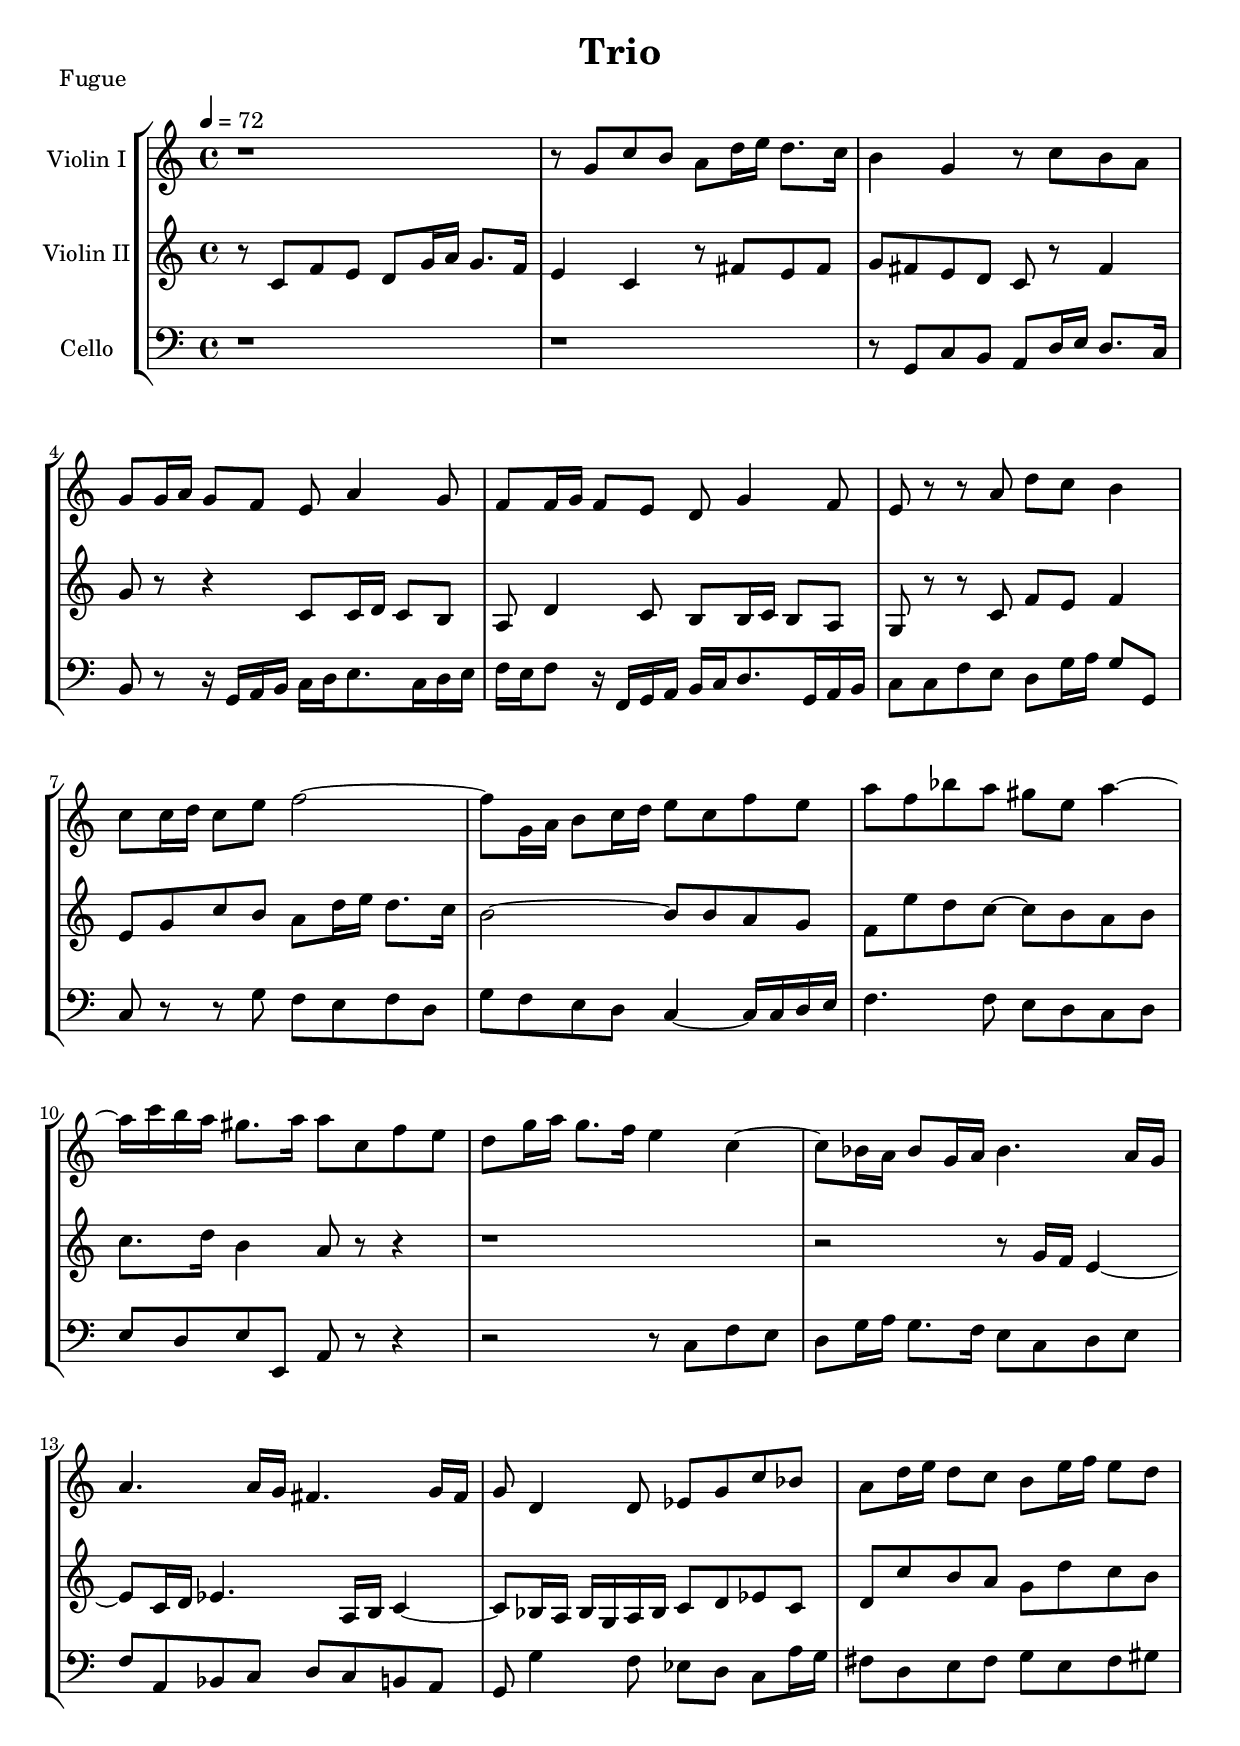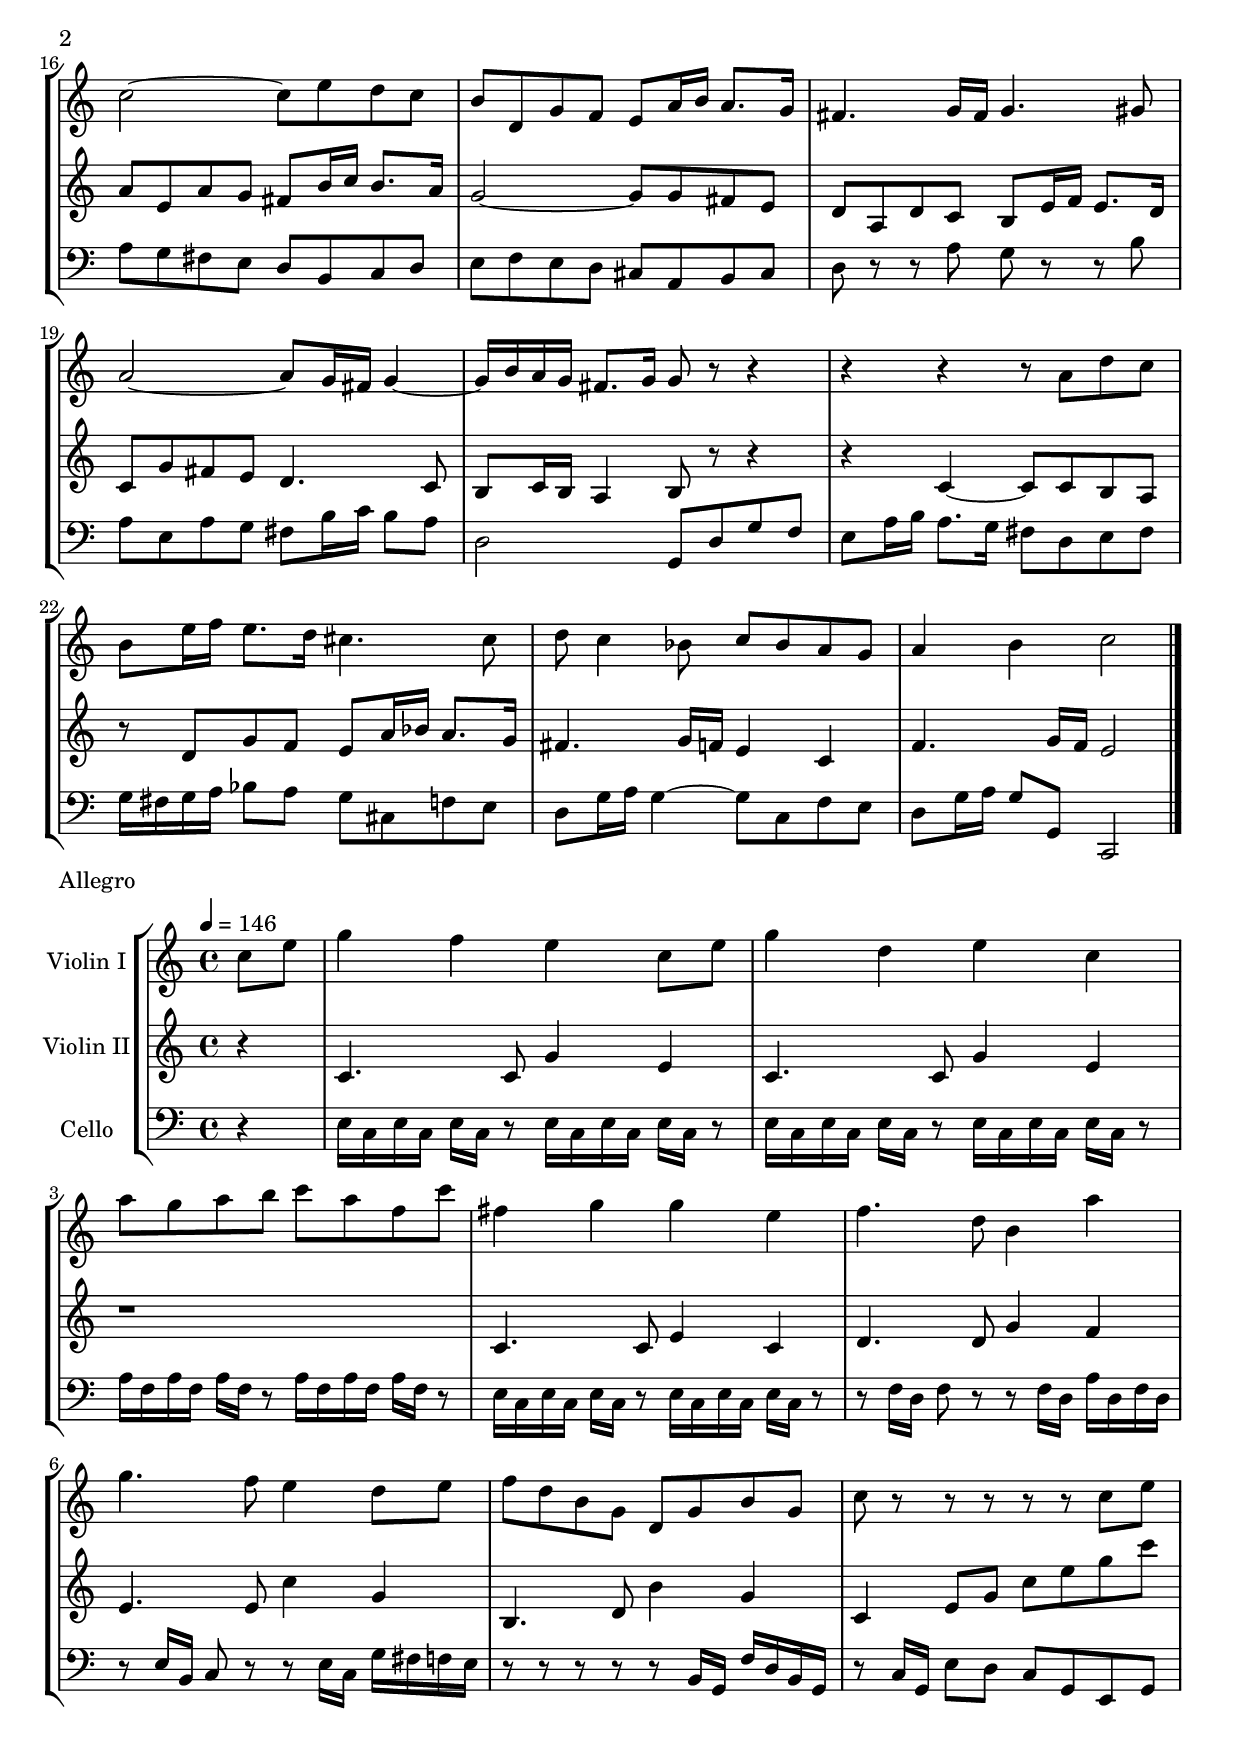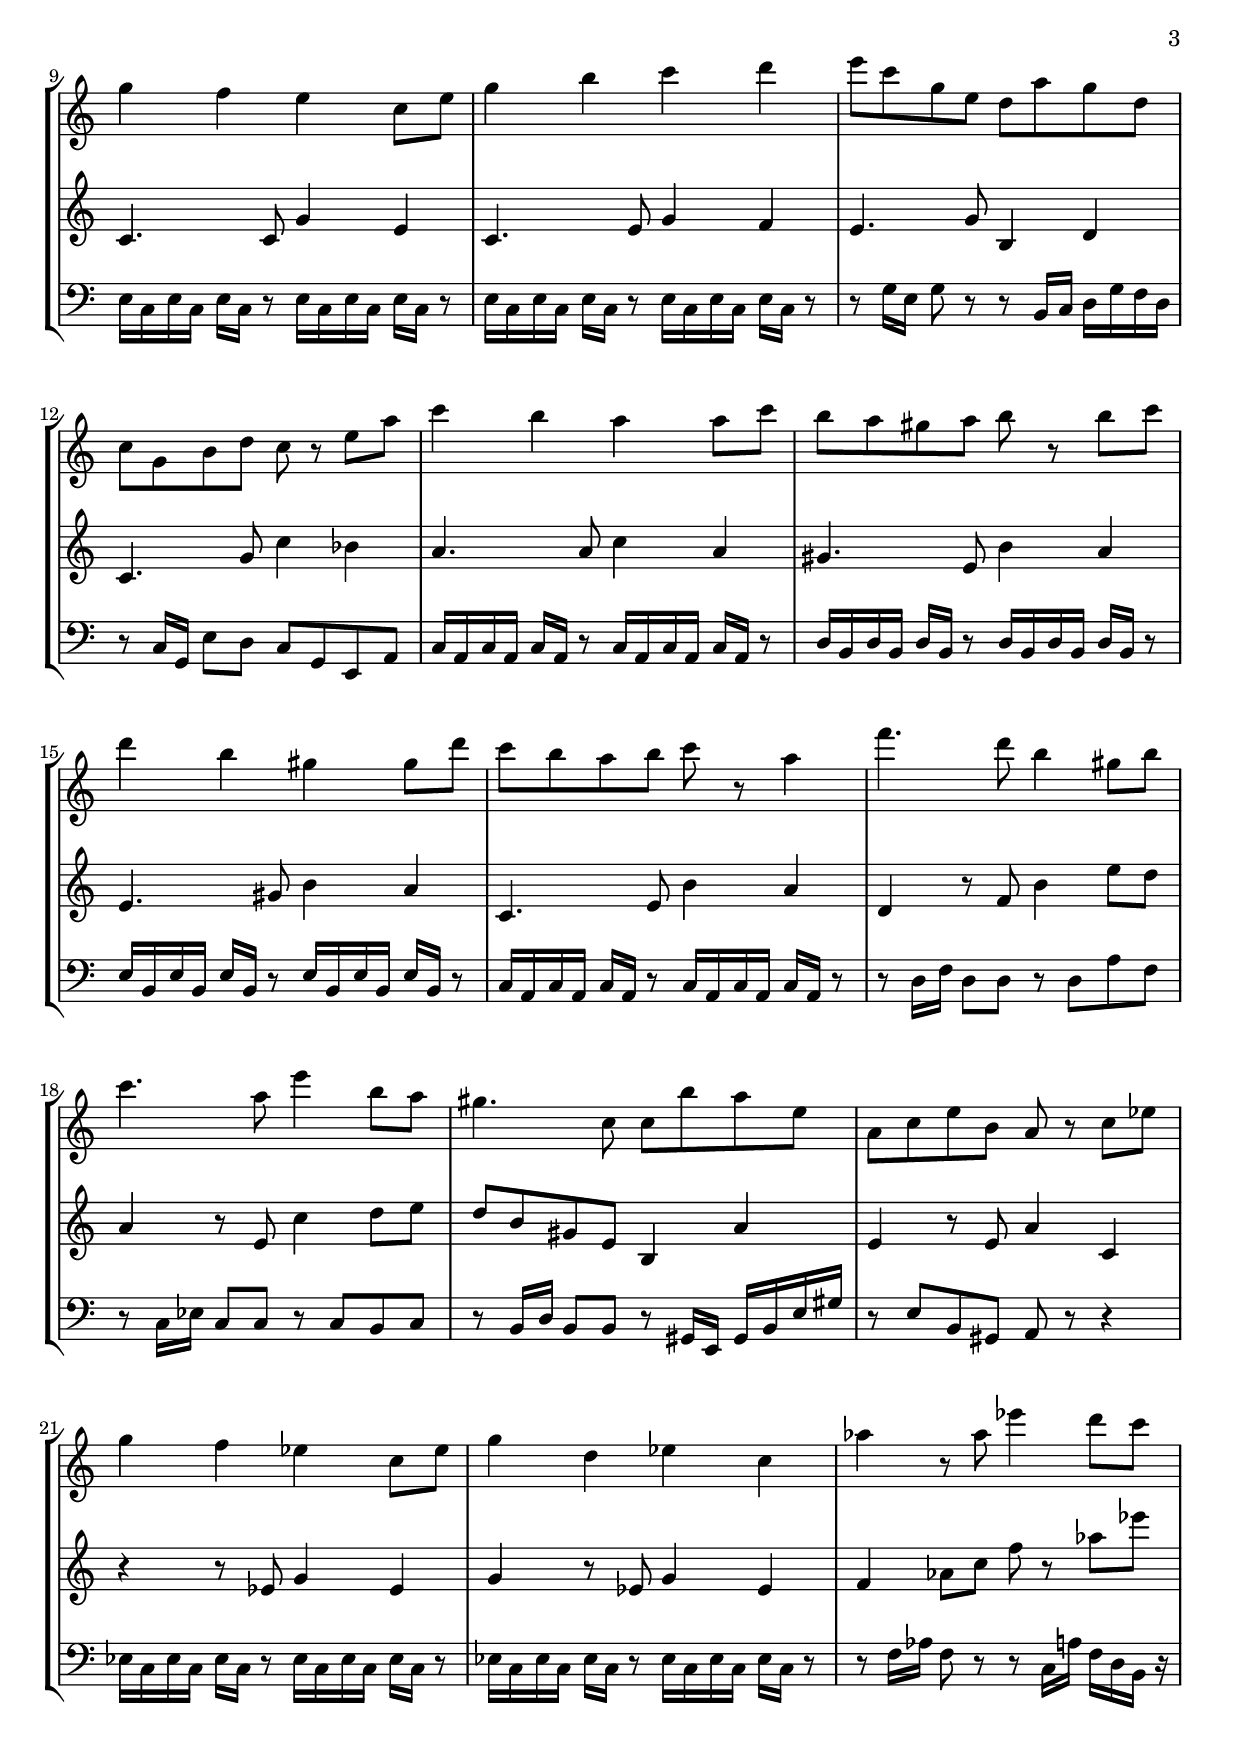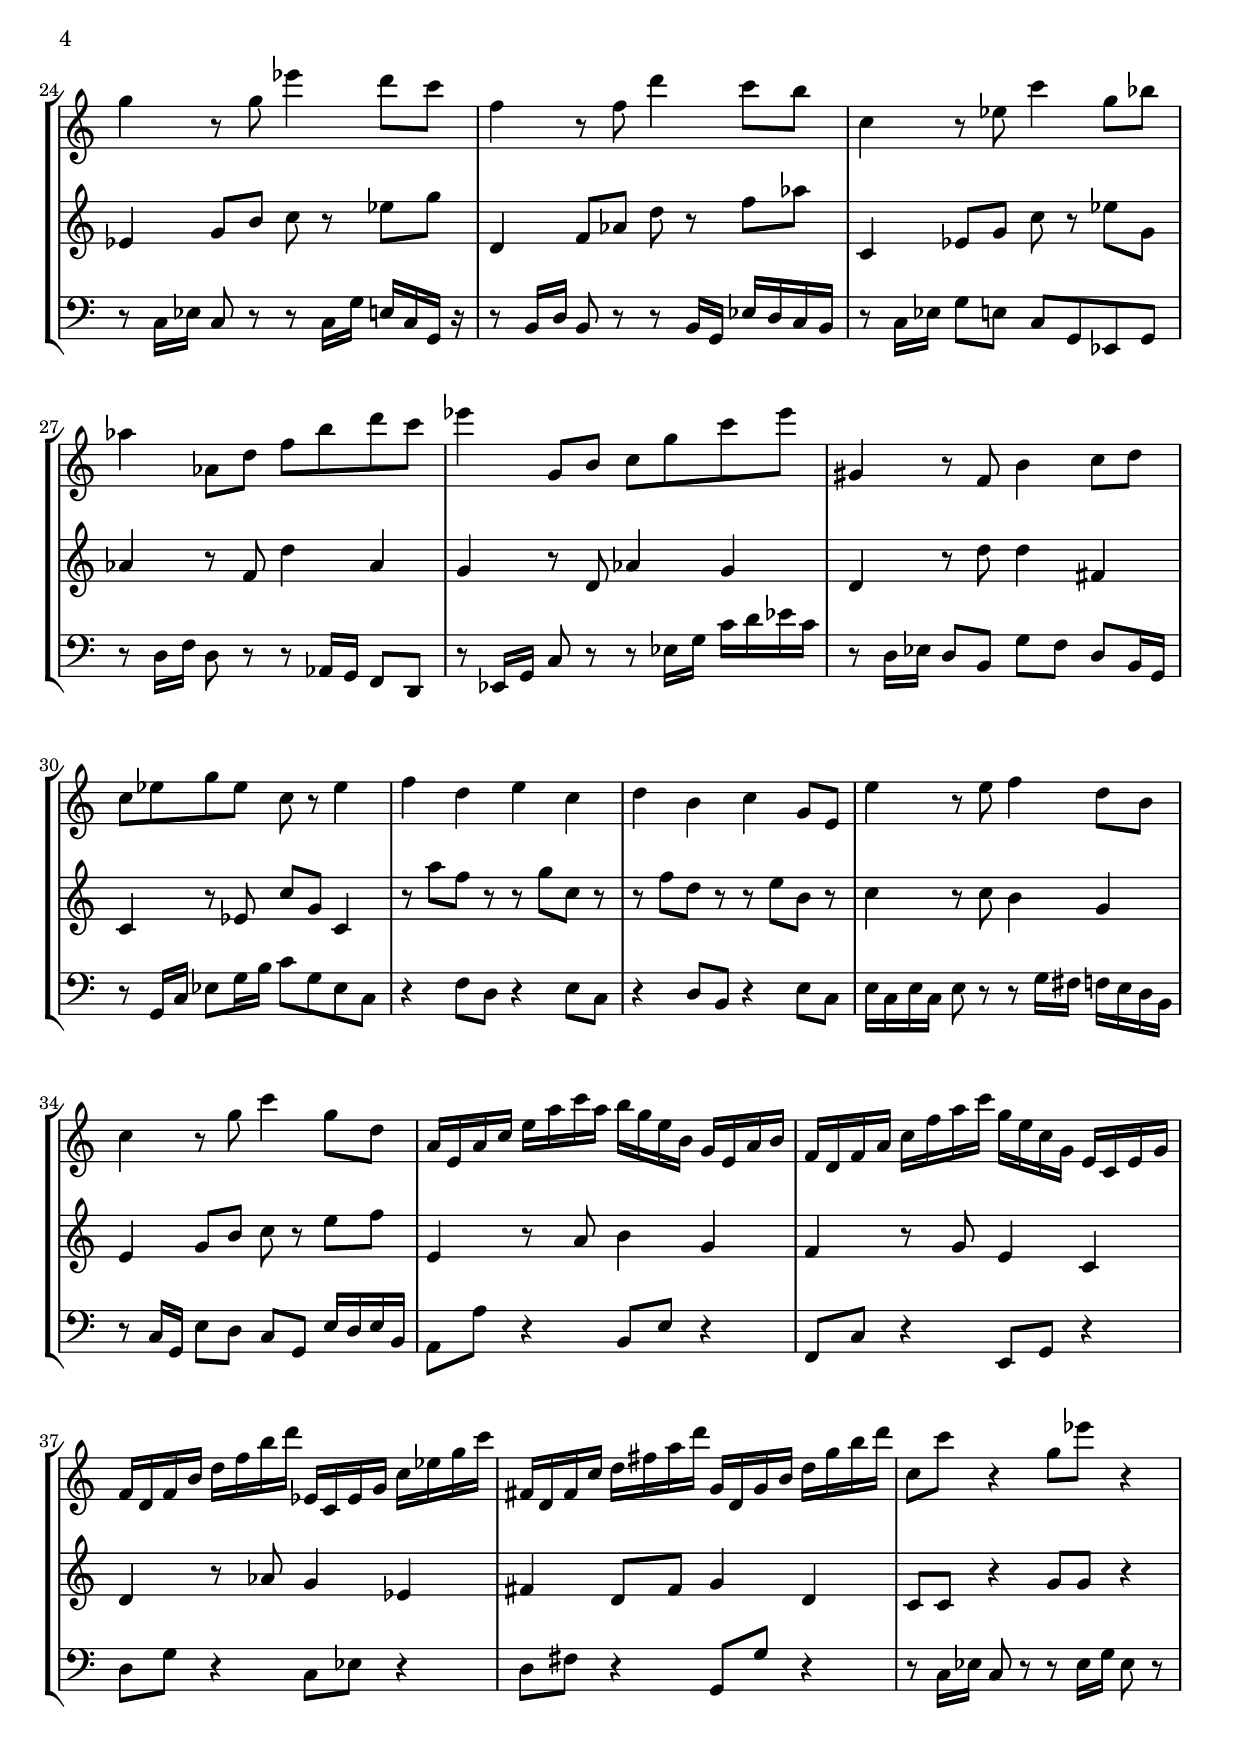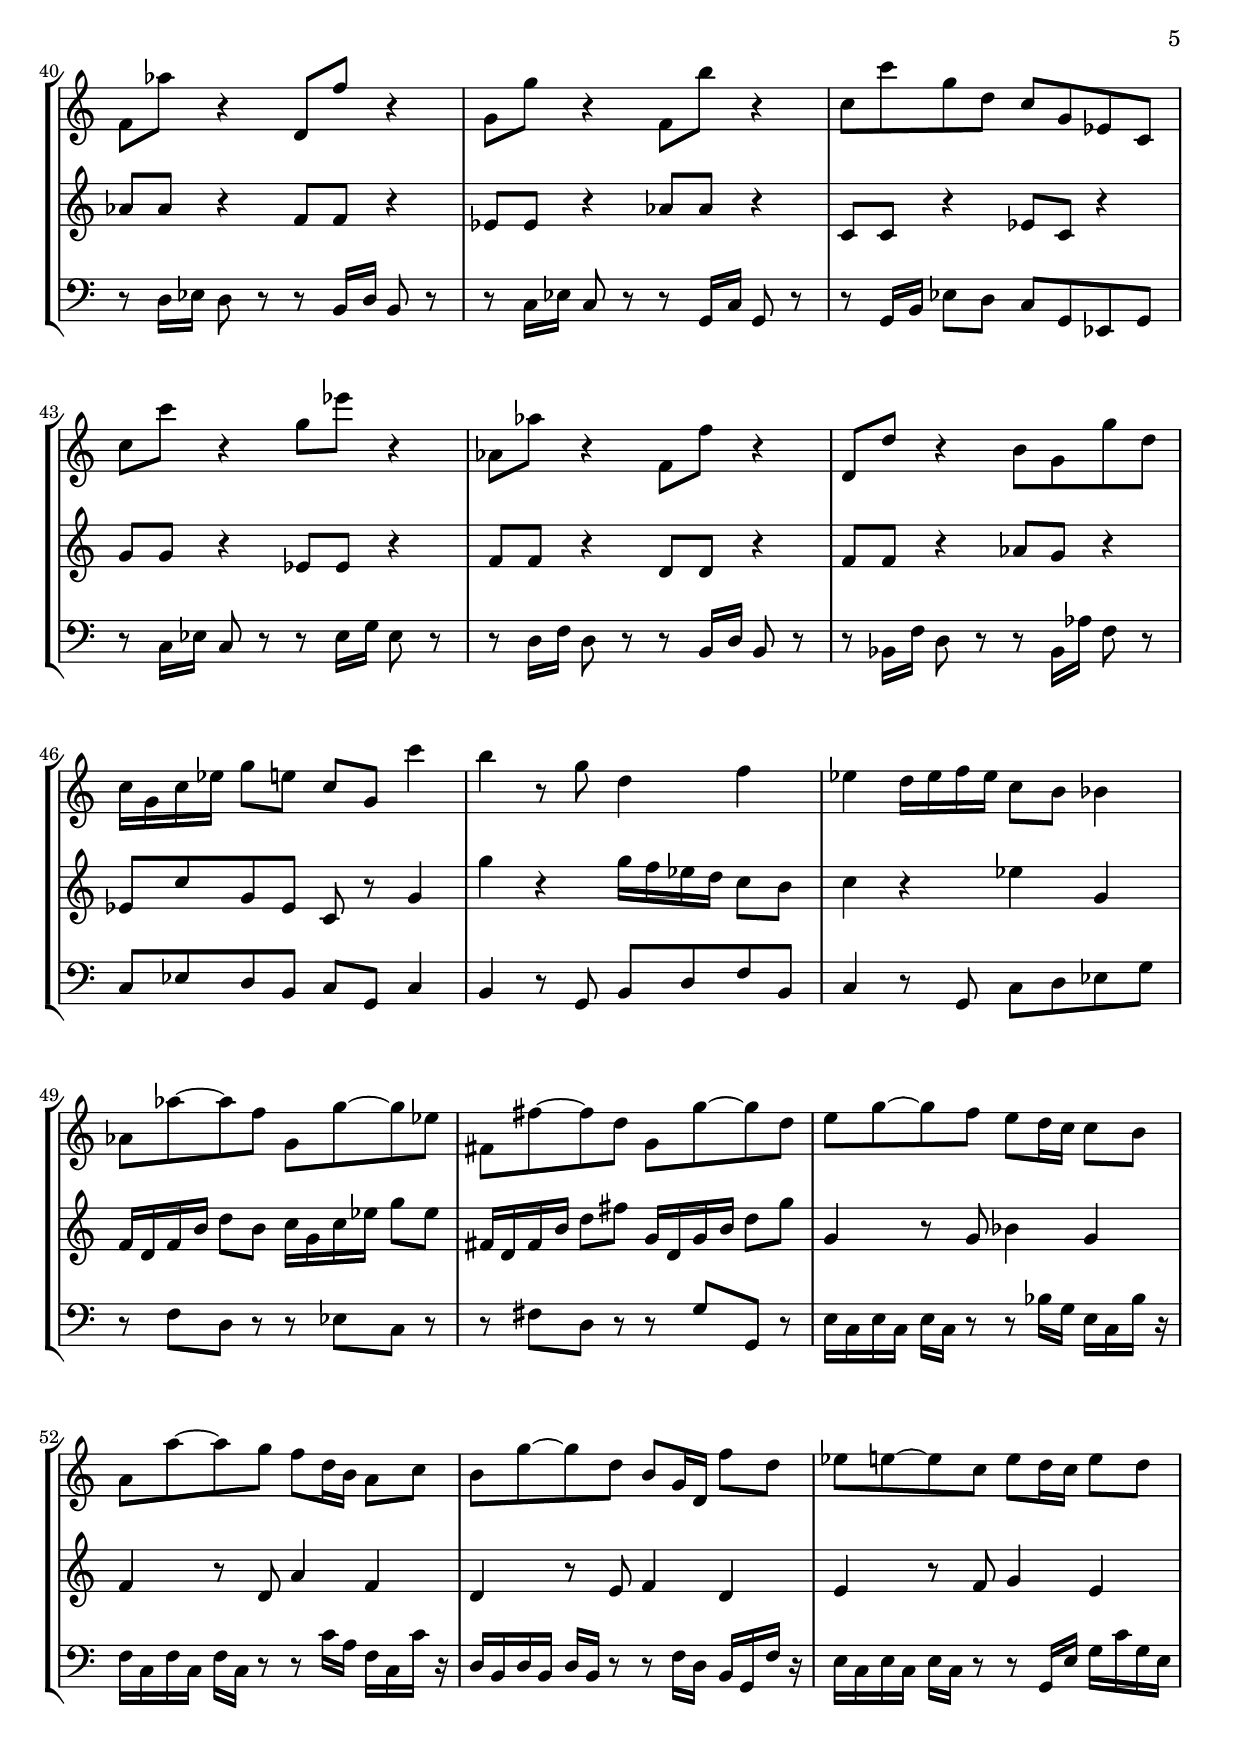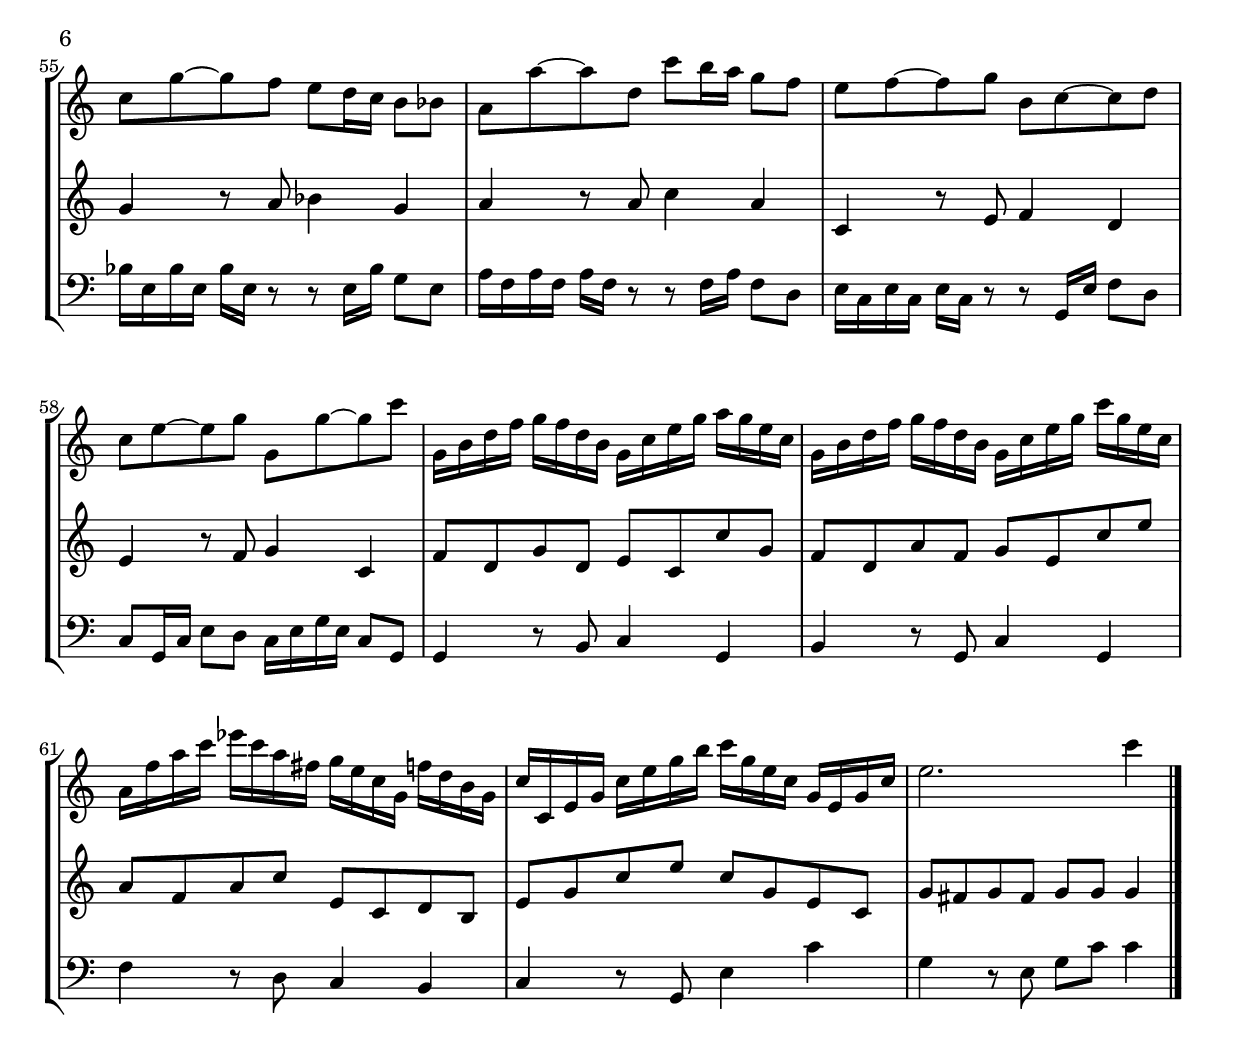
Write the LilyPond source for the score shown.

\version "2.18.2"

global_i = {
	\time 4/4
	\tempo 4 = 72
}

violin_i_i = \new Voice \relative c'' {
	r1 |
	r8 g8 c8 b8 a8 d16 e16 d8. c16 |
	b4 g4 r8 c b a |
	g8 g16 a g8 f e a4 g8 |
	f8 f16 g f8 e d g4 f8 |
	e8 r r a d c b4 |
	c8 c16 d c8 e f2~ |
	f8 g,16 a b8 c16 d e8 c f e |
	a8 f bes a gis e a4~ |
	a16 c b a gis8. a16 a8 c, f e |
	d8 g16 a16 g8. f16 e4 c4~ |
	c8 bes16 a16 bes8 g16 a16 bes4. a16 g16 |
	a4. a16 g16 fis4. g16 fis16 |
	g8 d4 d8 ees8 g8 c bes |
	a8 d16 e16 d8 c8 b8 e16 f16 e8 d8 |
	c2~ c8 e d c |
	b8 d,8 g8 f8 e8 a16 b16 a8. g16 |
	fis4. g16 fis16 g4. gis8 |
	a2~ a8 g16 fis16 g4~ |
	g16 b a g fis8. g16 g8 r8 r4 |
	r4 r4 r8 a8 d8 c8 |
	b8 e16 f16 e8. d16 cis4. cis8 |
	d8 c4 bes8 c8 bes8 a8 g8 |
	a4 b4 c2 \bar "|."
}

violin_ii_i = \new Voice \relative c' {
	r8 c8 f8 e8 d8 g16 a16 g8. f16 |
	e4 c r8 fis e fis |
	g8 fis e d c r fis4 |
	g8 r r4 c,8 c16 d c8 b |
	a8 d4 c8 b b16 c b8 a |
	g8 r r c f e f4 |
	e8 g c b a d16 e d8. c16 |
	b2~ b8 b a g |
	f8 e' d c~ c b a8 b |
	c8. d16 b4 a8 r r4 |
	r1 |
	r2 r8 g16 f16 e4~ |
	e8 c16 d16 ees4. a,16 b16 c4~ |
	c8 bes16 a16 bes16 g16 a16 bes16 c8 d8 ees8 c8 |
	d8 c'8 b8 a8 g8 d'8 c8 b8 |
	a8 e a g fis b16 c b8. a16 |
	g2~ g8 g fis e |
	d8 a8 d8 c8 b8 e16 f16 e8. d16 |
	c8 g'8 fis8 e8 d4. c8 |
	b8 c16 b16 a4 b8 r8 r4 |
	r4 c4~ c8 c b a |
	r8 d8 g8 f8 e8 a16 bes16 a8. g16 |
	fis4. g16 f16 e4 c |
	f4. g16 f16 e2 \bar "|."
}

cello_i = \new Voice \relative c {
	r1 |
	r1 |
	r8 g8 c8 b8 a8 d16 e16 d8. c16 |
	b8 r8 r16 g a b c d e8. c16 d e |
	f16 e f8 r16 f, g a b c d8. g,16 a b |
	c8 c f e d g16 a g8 g, |
	c8 r r g' f e f d |
	g8 f e d c4~ c16 c d e |
	f4. f8 e d c d |
	e8 d e e, a r8 r4 |
	r2 r8 c8 f8 e8 |
	d8 g16 a16 g8. f16 e8 c8 d8 e8 |
	f8 a,8 bes8 c8 d8 c8 b8 a8 |
	g8 g'4 f8 ees8 d8 c8 a'16 g16 |
	fis8 d8 e8 fis8 g8 e8 fis8 gis8 |
	a8 g8 fis8 e8 d b c d |
	e8 f e8 d8 cis8 a8 b8 cis8 |
	d8 r r a' g r r b |
	a8 e8 a8 g8 fis8 b16 c16 b8 a8 |
	d,2 g,8 d'8 g8 f8 |
	e8 a16 b16 a8. g16 fis8 d8 e8 fis8 |
	g16 fis g a bes8 a8 g8 cis,8 f8 e8 |
	d8 g16 a16 g4~ g8 c,8 f8 e8 |
	d8 g16 a16 g8 g,8 c,2 \bar "|."
}

movement_i = \score {
	<<
		\new StaffGroup <<
			\new Staff \with {
				midiInstrument = #"string ensemble 1"
				instrumentName = #"Violin I"
			} <<
				\clef treble
				\global_i \violin_i_i
			>>
			\new Staff \with {
				midiInstrument = #"string ensemble 1"
				instrumentName = #"Violin II"
			} << 
				\clef treble
				\global_i \violin_ii_i
			>>
			\new Staff \with {
				midiInstrument = #"string ensemble 1"
				instrumentName = #"Cello"
			} << 
				\clef bass
				\global_i \cello_i
			>>
		>>
	>>
}

global_iii = {
	\time 4/4
	\tempo 4 = 146
}

violin_i_iii = \new Voice \relative c'' {
	\partial 4 c8 e8 |
	g4 f4 e4 c8 e8 |
	g4 d4 e4 c4 |
	a'8 g a b c a f c' |
	fis,4 g g e |
	f4. d8 b4 a'4 |
	g4. f8 e4 d8 e |
	f8 d b g d g b g |
	c8 r r r r r c e |
	g4 f e c8 e |
	g4 b c d |
	e8 c g e d a' g d |
	c8 g b d c r8 e8 a |

	c4 b a a8 c |
	b8 a gis a b r8 b8 c |
	d4 b gis gis8 d' |
	c8 b a b c r8 a4 |
	f'4. d8 b4 gis8 b |
	c4. a8 e'4 b8 a |
	gis4. c,8 c b' a e |
	a,8 c e b a r8 c ees |

	g4 f ees c8 ees |
	g4 d ees c |
	aes'4 r8 aes8 ees'4 d8 c |
	g4 r8 g8 ees'4 d8 c |
	f,4 r8 f8 d'4 c8 b |
	c,4 r8 ees8 c'4 g8 bes |
	aes4 aes,8 d f b d c |
	ees4 g,,8 b c g' c ees |
	gis,,4 r8 f8 b4 c8 d |
	c8 ees g ees c r8 ees4 |

	f4 d e c |
	d4 b c g8 e |
	e'4 r8 e8 f4 d8 b |
	c4 r8 g'8 c4 g8 d |

	a16 e a c e a c a b g e b g e a b |
	f16 d f a c f a c g e c g e c e g |
	f d f b d f b d ees,, c ees g c ees g c |
	fis,,16 d fis c' d fis a d g,, d g b d g b d |

	c,8 c' r4 g8 ees' r4 |
	f,,8 aes' r4 d,,8 f' r4 |
	g,8 g' r4 f,8 b' r4 |
	c,8 c' g d c g ees c |
	c'8 c' r4 g8 ees' r4 |
	aes,,8 aes' r4 f,8 f' r4 |
	d,8 d' r4 b8 g g' d |
	c16 g c ees g8 e c g c'4 |

	b4 r8 g d4 f |
	ees4 d16 ees f ees c8 b bes4 |
	aes8 aes'~ aes f g,8 g'~ g ees |
	fis,8 fis'~ fis d g, g'~ g d |

	e8 g~ g f e d16 c c8 b |
	a8 a'~ a g f d16 b a8 c |
	b8 g'~ g d b g16 d f'8 d |
	ees8 e~ e c e d16 c e8 d |
	c g'~ g f e d16 c b8 bes |
	a8 a'~ a d, c'b16 a g8 f |
	e8 f~ f g b, c~ c d |
	c8 e~ e g g, g'~ g c |
	g,16 b d f g f d b g c e g a g e c |
	g16 b d f g f d b g c e g c g e c |
	a16 f' a c ees c a fis g e c g f' d b g |
	c16 c, e g c e g b c g e c g e g c |
	e2. c'4 \bar "|."
}

violin_ii_iii = \new Voice \relative c' {
	\partial 4 r4 |
	c4. c8 g'4 e4 |
	c4. c8 g'4 e4 |
	r1 |
	c4. c8 e4 c |
	d4. d8 g4 f |
	e4. e8 c'4 g |
	b,4. d8 b'4 g |
	c,4 e8 g c e g c |
	c,,4. c8 g'4 e |
	c4. e8 g4 f |
	e4. g8 b,4 d |
	c4. g'8 c4 bes |

	a4. a8 c4 a |
	gis4. e8 b'4 a |
	e4. gis8 b4 a |
	c,4. e8 b'4 a |
	d,4 r8 f8 b4 e8 d |
	a4 r8 e8 c'4 d8 e |
	d8 b gis e b4 a' |
	e4 r8 e8 a4 c, |

	r4 r8 ees8 g4 ees |
	g4 r8 ees g4 ees |
	f4 aes8 c f r8 aes ees' |
	ees,,4 g8 b c r8 ees g |
	d,4 f8 aes d r8 f aes |
	c,,4 ees8 g c r8 ees g, |
	aes4 r8 f8 d'4 aes |
	g4 r8 d aes'4 g |
	d4 r8 d' d4 fis, |
	c4 r8 ees c' g c,4 |

	r8 a'' f r r g c, r |
	r8 f d r r e b r
	c4 r8 c b4 g |
	e4 g8 b c r e f |

	e,4 r8 a b4 g |
	f4 r8 g e4 c |
	d4 r8 aes' g4 ees |
	fis4 d8 fis g4 d |

	c8 c r4 g'8 g r4 |
	aes8 aes r4 f8 f r4 |
	ees8 ees r4 aes8 aes r4 |
	c,8 c r4 ees8 c r4 |
	g'8 g r4 ees8 ees r4 |
	f8 f r4 d8 d r4 |
	f8 f r4 aes8 g r4 |

	ees8 c' g ees c r g'4 |
	g'4 r g16 f ees d c8 b |
	c4 r ees g, |
	f16 d f b d8 b c16 g c ees g8 ees |
	fis,16 d fis b d8 fis g,16 d g b d8 g |

	g,4 r8 g bes4 g |
	f4 r8 d a'4 f |
	d4 r8 e f4 d |
	e4 r8 f g4 e |
	g4 r8 a bes4 g |
	a4 r8 a c4 a |
	c,4 r8 e f4 d |
	e4 r8 f g4 c, |

	f8 d g d e c c' g |
	f8 d a' f g e c' e |
	a,8 f a c e, c d b |
	e g c e c g e c |
	g' fis g fis g g g4 \bar "|."
}

cello_iii = \new Voice \relative c {
	\partial 4 r4 |
	e16 c e c e c r8 e16 c e c e c r8 |
	e16 c e c e c r8 e16 c e c e c r8 |
	a'16 f a f a f r8 a16 f a f a f r8 |
	e16 c e c e c r8 e16 c e c e c r8 |
	r8 f16 d f8 r8 r f16 d a' d, f d |
	r8 e16 b c8 r8 r e16 c g' fis f e |
	r8 r8 r8 r8 r b16 g f' d b g |
	r8 c16 g e'8 d c g e g |
	e'16 c e c e c r8 e16 c e c e c r8 |
	e16 c e c e c r8 e16 c e c e c r8 |
	r8 g'16 e g8 r8 r b,16 c d g f d |
	r8 c16 g e'8 d c g e a |

	c16 a c a c a r8 c16 a c a c a r8 |
	d16 b d b d b r8 d16 b d b d b r8 |
	e16 b e b e b r8 e16 b e b e b r8 |
	c16 a c a c a r8 c16 a c a c a r8 |
	r8 d16 f d8 d r8 d8 a' f |
	r8 c16 ees c8 c r8 c8 b c |
	r8 b16 d b8 b r8 gis16 e gis b e gis |
	r8 e8 b gis a r8 r4 |

	ees'16 c ees c ees c r8 ees16 c ees c ees c r8 |
	ees16 c ees c ees c r8 ees16 c ees c ees c r8 |
	r8 f16 aes f8 r r c16 a' f d b r16 |
	r8 c16 ees c8 r r c16 g' e c g r16 |
	r8 b16 d b8 r r b16 g ees' d c b |
	r8 c16 ees g8 e c g ees g |
	r8 d'16 f d8 r r aes16 g f8 d |
	r8 ees16 g c8 r r ees16 g c d ees c |
	r8 d,16 ees d8 b g' f d b16 g |
	r8 g16 c ees8 g16 b c8 g ees c |
	r4 f8 d r4 e8 c |
	r4 d8 b r4 e8 c |
	e16 c e c e8 r r g16 fis f e d b |
	r8 c16 g e'8 d c g e'16 d e b |

	a8 a' r4 b,8 e r4 |
	f,8 c' r4 e,8 g r4 |
	d'8 g r4 c,8 ees r4 |
	d8 fis r4 g,8 g' r4 |

	r8 c,16 ees c8 r r ees16 g ees8 r |
	r8 d16 ees d8 r r b16 d b8 r |
	r8 c16 ees c8 r r g16 c g8 r |
	r g16 b ees8 d c g ees g |
	r c16 ees c8 r r ees16 g ees8 r |
	r8 d16 f d8 r r b16 d b8 r |
	r8 bes16 f' d8 r r bes16 aes' f8 r |
	c8 ees d b c g c4 |

	b4 r8 g b d f b, |
	c4 r8 g c d ees g |
	r8 f d r r ees c r |
	r8 fis d r r g g, r |

	e'16 c e c e c r8 r bes'16 g e c bes' r |
	f16 c f c f c r8 r c'16 a f c c' r |
	d,16 b d b d b r8 r f'16 d b g f' r |
	e16 c e c e c r8 r g16 e' g c g e |
	bes'16 e, bes' e, bes' e, r8 r e16 bes' g8 e |
	a16 f a f a f r8 r f16 a f8 d |
	e16 c e c e c r8 r g16 e' f8 d |
	c8 g16 c e8 d c16 e g e c8 g |
	g4 r8 b c4 g |
	b4 r8 g c4 g |
	f'4 r8 d c4 b |
	c4 r8 g e'4 c' |
	g4 r8 e g c c4 \bar "|."
}

movement_iii = 
	<<
		\new StaffGroup <<
			\new Staff \with {
				midiInstrument = #"acoustic grand"
				instrumentName = #"Violin I"
			} <<
				\clef treble
				\global_iii \violin_i_iii
			>>
			\new Staff \with {
				midiInstrument = #"acoustic grand"
				instrumentName = #"Violin II"
			} <<
				\clef treble
				\global_iii \violin_ii_iii
			>>
			\new Staff \with {
				midiInstrument = #"acoustic grand"
				instrumentName = #"Cello"
			} <<
				\clef bass
				\global_iii \cello_iii
			>>
		>>
	>>



\book {
	\header {
		title = "Trio"
	}
	\score {
		\movement_i
		\layout {}
		\header { piece = "Fugue" }
	}
	\score {
		\movement_iii
		\layout{}
		\header { piece = "Allegro" }
	}
}

\book {
	\bookOutputSuffix "i"
	\score {
		\movement_i
		\midi {}
	}
}
\book {
	\bookOutputSuffix "iii"
	\score {
		\movement_iii
		\midi {}
	}
}

